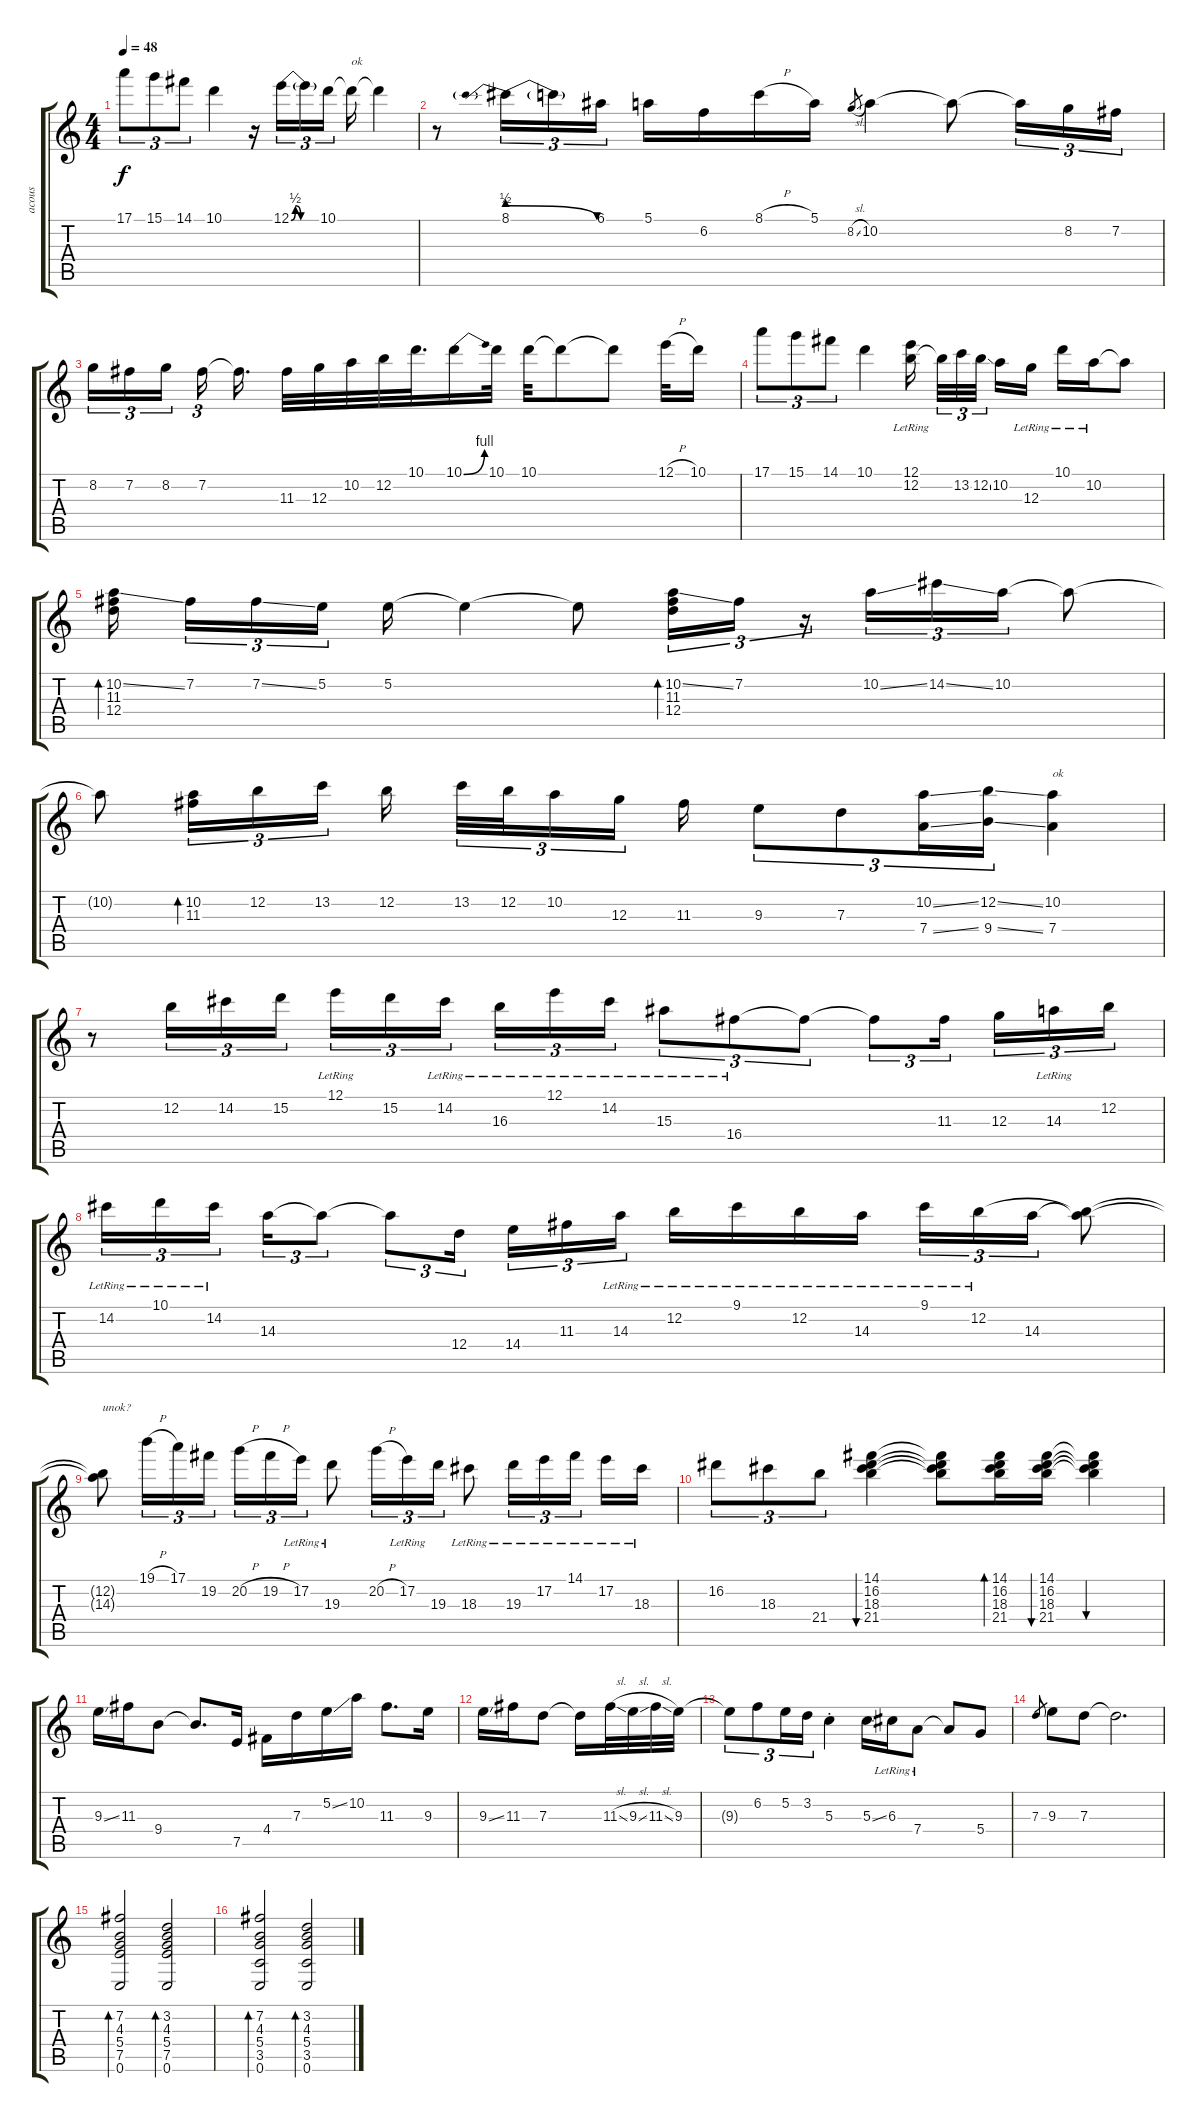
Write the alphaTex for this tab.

\track ("acous" "acous") {instrument acousticguitarnylon}
\staff {score tabs}
\tuning (E4 B3 G3 D3 A2 E2) {hide}
\ts (4 4)
\tempo 48
\clef g2
\ks c
17.1.8{tu (3 2) dy f} 15.1.8{tu (3 2)} 14.1.8{tu (3 2)} 10.1.4 r.16 12.1{be (custom 0 0 9 2 20 0 30 0 45 0 60 0)}.16{tu (3 2)} 12.1{t}.16{tu (3 2)} 10.1.16{tu (3 2) beam splitsecondary} 10.1{t}.16{txt "ok"} 10.1{t}.4 |
r.8 8.1{be (prebendrelease 0 2 60 0)}.16{tu (3 2)} 8.1{t}.16{tu (3 2)} 6.1.16{tu (3 2)} 5.1.16 6.2.16 8.1{h}.16 5.1.16 8.2{sl}.8{gr} 10.2.4 10.2{t}.8 10.2{t}.16{tu (3 2)} 8.2.16{tu (3 2)} 7.2.16{tu (3 2)} |
8.2.16{tu (3 2)} 7.2.16{tu (3 2)} 8.2.16{tu (3 2) beam splitsecondary} 7.2.16{tu (3 2)} 7.2{t}.16{d} 11.3.32 12.3.32 10.2.32 12.2.32 10.1.32{d} 10.1{be (bend 0 0 60 4)}.16 10.1.32 10.1.32 10.1{t}.8 10.1{t}.8 12.1{h}.32 10.1.16 |
17.1.8{tu (3 2)} 15.1.8{tu (3 2)} 14.1.8{tu (3 2)} 10.1.4 (12.1{lr} 12.2).16{beam splitsecondary} 12.2{t}.32{tu (3 2)} 13.2.32{tu (3 2)} 12.2{ss}.32{tu (3 2) beam splitsecondary} 10.2.16 12.3{lr}.16 10.1{lr}.16 10.2{lr}.16 10.2{t}.8 |
(10.2{ss} 11.3 12.4).16{bd 60 beam splitsecondary} 7.2.16{tu (3 2)} 7.2{ss}.16{tu (3 2)} 5.2.16{tu (3 2) beam splitsecondary} 5.2.16 5.2{t}.4 5.2{t}.8 (10.2{ss} 11.3 12.4).16{tu (3 2) bd 60} 7.2.16{tu (3 2)} r.16{tu (3 2)} 10.2{ss}.16{tu (3 2)} 14.2{ss}.16{tu (3 2)} 10.2.16{tu (3 2)} 10.2{t}.8 |
10.2{t}.8 (10.2 11.3).16{tu (3 2) bd 60} 12.2.16{tu (3 2)} 13.2.16{tu (3 2)} 12.2.16{beam splitsecondary} 13.2.32{tu (3 2)} 12.2.32{tu (3 2)} 10.2.16{tu (3 2)} 12.3.16{tu (3 2) beam splitsecondary} 11.3.16 9.3.8{tu (3 2)} 7.3.8{tu (3 2)} (10.2{ss} 7.4{ss}).16{tu (3 2)} (12.2{ss} 9.4{ss}).16{tu (3 2)} (10.2 7.4).4{txt "ok"} |
r.8 12.2.16{tu (3 2)} 14.2.16{tu (3 2)} 15.2.16{tu (3 2)} 12.1{lr}.16{tu (3 2)} 15.2.16{tu (3 2)} 14.2{lr}.16{tu (3 2) beam splitsecondary} 16.3{lr}.16{tu (3 2)} 12.1{lr}.16{tu (3 2)} 14.2{lr}.16{tu (3 2)} 15.3{lr}.8{tu (3 2)} 16.4{lr}.8{tu (3 2)} 16.4{t}.8{tu (3 2)} 16.4{t}.8{tu (3 2)} 11.3.16{tu (3 2) beam splitsecondary} 12.3.16{tu (3 2)} 14.3{lr}.16{tu (3 2)} 12.2.16{tu (3 2)} |
14.2{lr}.16{tu (3 2)} 10.1{lr}.16{tu (3 2)} 14.2{lr}.16{tu (3 2) beam splitsecondary} 14.3.16{tu (3 2)} 14.3{t}.8{tu (3 2)} 14.3{t}.8{tu (3 2)} 12.4.16{tu (3 2) beam splitsecondary} 14.4.16{tu (3 2)} 11.3.16{tu (3 2)} 14.3{lr}.16{tu (3 2)} 12.2{lr}.16 9.1{lr}.16 12.2{lr}.16 14.3{lr}.16 9.1{lr}.16{tu (3 2)} 12.2{lr}.16{tu (3 2)} 14.3.16{tu (3 2)} (12.2{t} 14.3{t}).8 |
(12.2{t} 14.3{t}).8{txt "unok?"} 19.1{h}.16{tu (3 2)} 17.1.16{tu (3 2)} 19.2.16{tu (3 2)} 20.2{h}.16{tu (3 2)} 19.2{h}.16{tu (3 2)} 17.2{lr}.16{tu (3 2)} 19.3{lr}.8 20.2{h}.16{tu (3 2)} 17.2{lr}.16{tu (3 2)} 19.3.16{tu (3 2)} 18.3{lr}.8 19.3{lr}.16{tu (3 2)} 17.2{lr}.16{tu (3 2)} 14.1{lr}.16{tu (3 2) beam splitsecondary} 17.2{lr}.16 18.3{lr}.16 |
16.2.8{tu (3 2)} 18.3.8{tu (3 2)} 21.4.8{tu (3 2)} (14.1 16.2 18.3 21.4).4{bu 240} (14.1{t} 16.2{t} 18.3{t} 21.4{t}).8 (14.1 16.2 18.3 21.4).16{bd 30} (14.1 16.2 18.3 21.4).16{bu 30} (14.1{t} 16.2{t} 18.3{t} 21.4{t}).4{bu 30} |
9.3{ss}.16 11.3.16 9.4.8 9.4{t}.8{d} 7.5.16 4.4.16 7.3.16 5.2{ss}.16 10.2.16 11.3.8{d} 9.3.16 |
9.3{ss}.16 11.3.16 7.3.8 7.3{t}.16 11.3{sl}.32 9.3{sl}.32 11.3{sl}.32 9.3.32 |
9.3{t}.8{tu (3 2)} 6.2.8{tu (3 2)} 5.2.16{tu (3 2)} 3.2.16{tu (3 2)} 5.3{st}.4 5.3{ss}.16 6.3{lr}.16 7.4{lr}.8 7.4{t}.8 5.4.8 |
7.3.8{gr} 9.3.8 7.3.8 7.3{t}.2{d} |
(7.2 4.3 5.4 7.5 0.6).2{bd 120} (3.2 4.3 5.4 7.5 0.6).2{bd 120} |
(7.2 4.3 5.4 3.5 0.6).2{bd 120} (3.2 4.3 5.4 3.5 0.6).2{bd 120}
